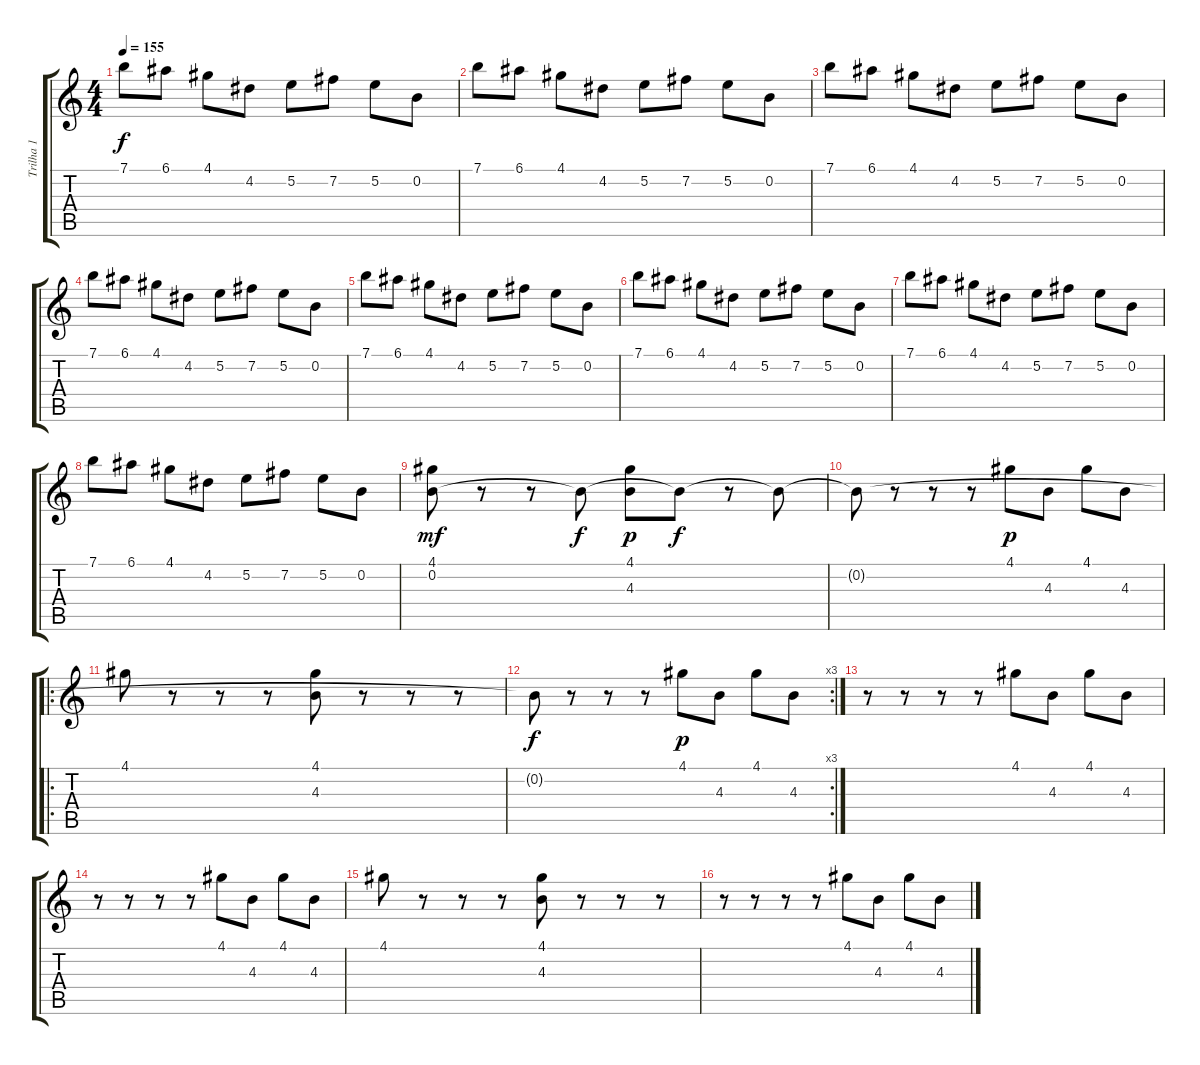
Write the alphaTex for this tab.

\track ("Trilha 1" "Trilha 1") {instrument overdrivenguitar}
\staff {score tabs}
\tuning (E4 B3 G3 D3 A2 E2) {hide}
\ts (4 4)
\tempo 155
\clef g2
\ks c
7.1.8{dy f instrument overdrivenguitar} 6.1.8 4.1.8 4.2.8 5.2.8 7.2.8 5.2.8 0.2.8 |
7.1.8 6.1.8 4.1.8 4.2.8 5.2.8 7.2.8 5.2.8 0.2.8 |
7.1.8 6.1.8 4.1.8 4.2.8 5.2.8 7.2.8 5.2.8 0.2.8 |
7.1.8 6.1.8 4.1.8 4.2.8 5.2.8 7.2.8 5.2.8 0.2.8 |
7.1.8 6.1.8 4.1.8 4.2.8 5.2.8 7.2.8 5.2.8 0.2.8 |
7.1.8 6.1.8 4.1.8 4.2.8 5.2.8 7.2.8 5.2.8 0.2.8 |
7.1.8 6.1.8 4.1.8 4.2.8 5.2.8 7.2.8 5.2.8 0.2.8 |
7.1.8 6.1.8 4.1.8 4.2.8 5.2.8 7.2.8 5.2.8 0.2.8 |
(4.1 0.2).8{dy mf} r.8 r.8 0.2{t}.8{dy f} (4.1 4.3).8{dy p} 0.2{t}.8{dy f} r.8 0.2{t}.8 |
0.2{t}.8 r.8 r.8 r.8 4.1.8{dy p} 4.3.8 4.1.8 4.3.8 |
\ro
4.1.8 r.8 r.8 r.8 (4.1 4.3).8 r.8 r.8 r.8 |
\rc 3
0.2{t}.8{dy f} r.8 r.8 r.8 4.1.8{dy p} 4.3.8 4.1.8 4.3.8 |
r.8 r.8 r.8 r.8 4.1.8 4.3.8 4.1.8 4.3.8 |
r.8 r.8 r.8 r.8 4.1.8 4.3.8 4.1.8 4.3.8 |
4.1.8 r.8 r.8 r.8 (4.1 4.3).8 r.8 r.8 r.8 |
r.8 r.8 r.8 r.8 4.1.8 4.3.8 4.1.8 4.3.8
